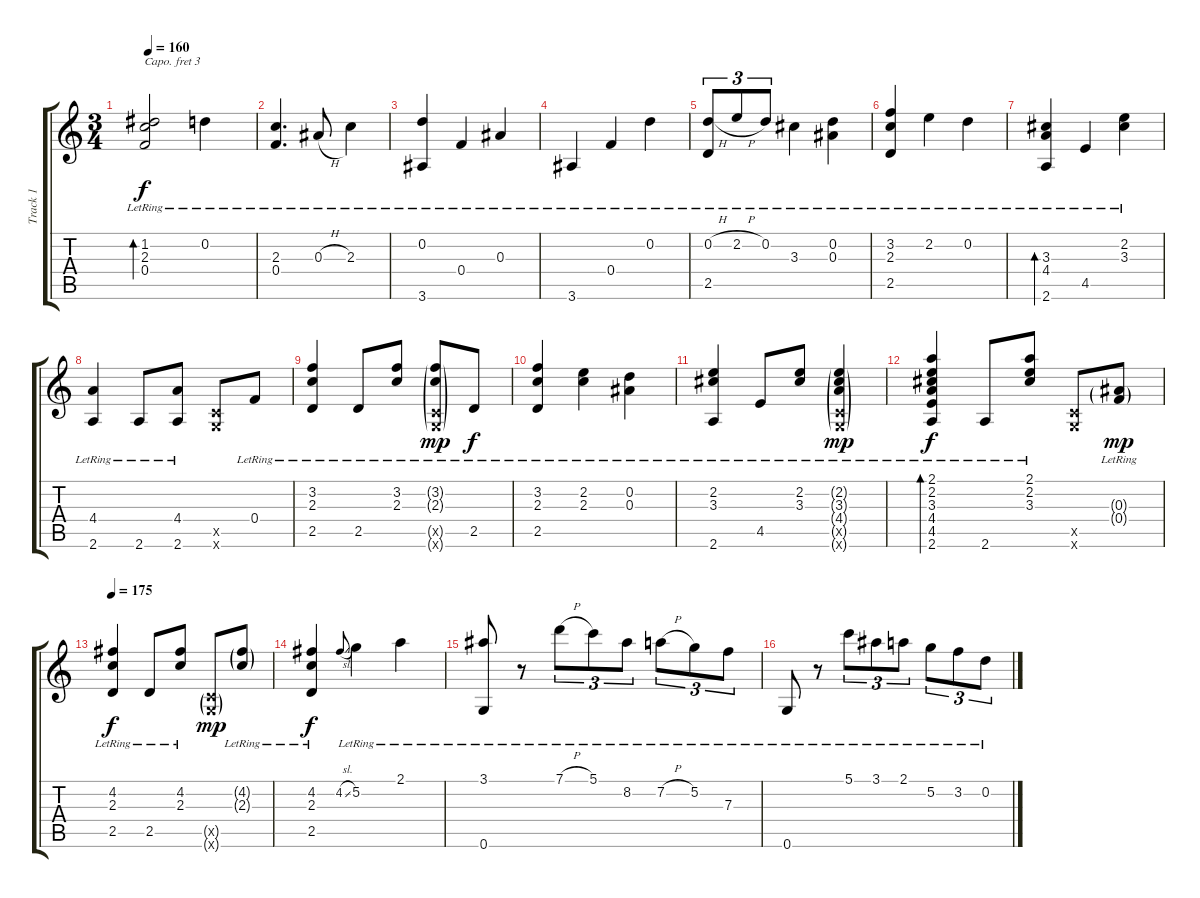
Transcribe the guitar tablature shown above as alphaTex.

\track ("Track 1" "Track 1") {instrument acousticguitarsteel}
\staff {score tabs}
\capo 3
\tuning (E4 B3 G3 D3 A2 E2) {hide}
\ts (3 4)
\tempo 160
\clef g2
\ks c
(1.2{lr} 2.3{lr} 0.4{lr}).2{bd 120 dy f} 0.2{lr}.4 |
(2.3{lr} 0.4{lr}).4{d} 0.3{h lr}.8 2.3{lr}.4 |
(0.2{lr} 3.6{lr}).4 0.4{lr}.4 0.3{lr}.4 |
3.6{lr}.4 0.4{lr}.4 0.2{lr}.4 |
(0.2{h lr} 2.5{lr}).8{tu (3 2)} 2.2{h lr}.8{tu (3 2)} 0.2{lr}.8{tu (3 2)} 3.3{lr}.4 (0.2{lr} 0.3{lr}).4 |
(3.2{lr} 2.3{lr} 2.5{lr}).4 2.2{lr}.4 0.2{lr}.4 |
(3.3{lr} 4.4{lr} 2.6{lr}).4{bd 240} 4.5{lr}.4 (2.2{lr} 3.3{lr}).4 |
(4.4{lr} 2.6{lr}).4 2.6{lr}.8 (4.4{lr} 2.6{lr}).8 (0.5{x} 0.6{x}).8 0.4{lr}.8 |
(3.2{lr} 2.3{lr} 2.5{lr}).4 2.5{lr}.8 (3.2{lr} 2.3{lr}).8 (3.2{g lr} 2.3{g lr} 0.5{g x} 0.6{g x}).8{dy mp} 2.5{lr}.8{dy f} |
(3.2{lr} 2.3{lr} 2.5{lr}).4 (2.2{lr} 2.3{lr}).4 (0.2{lr} 0.3{lr}).4 |
(2.2{lr} 3.3{lr} 2.6{lr}).4 4.5{lr}.8 (2.2{lr} 3.3{lr}).8 (2.2{g lr} 3.3{g lr} 4.4{g lr} 0.5{g x} 0.6{g x}).4{dy mp} |
(2.1{lr} 2.2{lr} 3.3{lr} 4.4{lr} 4.5{lr} 2.6{lr}).4{bd 120 dy f} 2.6{lr}.8 (2.1{lr} 2.2{lr} 3.3{lr}).8 (0.5{x} 0.6{x}).8 (0.3{g lr} 0.4{g lr}).8{dy mp} |
\tempo 175
(4.2{lr} 2.3{lr} 2.5{lr}).4{dy f} 2.5{lr}.8 (4.2{lr} 2.3{lr}).8 (0.5{g x} 0.6{g x}).8{dy mp} (4.2{g lr} 2.3{g lr}).8 |
(4.2{lr} 2.3{lr} 2.5{lr}).4{dy f} 4.2{sl}.8{gr onbeat} 5.2{lr}.4 2.1{lr}.4 |
(3.1{lr} 0.6{lr}).8 r.8 7.1{h lr}.8{tu (3 2)} 5.1{lr}.8{tu (3 2)} 8.2{lr}.8{tu (3 2)} 7.2{h lr}.8{tu (3 2)} 5.2{lr}.8{tu (3 2)} 7.3{lr}.8{tu (3 2)} |
0.6{lr}.8 r.8 5.1{lr}.8{tu (3 2)} 3.1{lr}.8{tu (3 2)} 2.1{lr}.8{tu (3 2)} 5.2{lr}.8{tu (3 2)} 3.2{lr}.8{tu (3 2)} 0.2{lr}.8{tu (3 2)}
